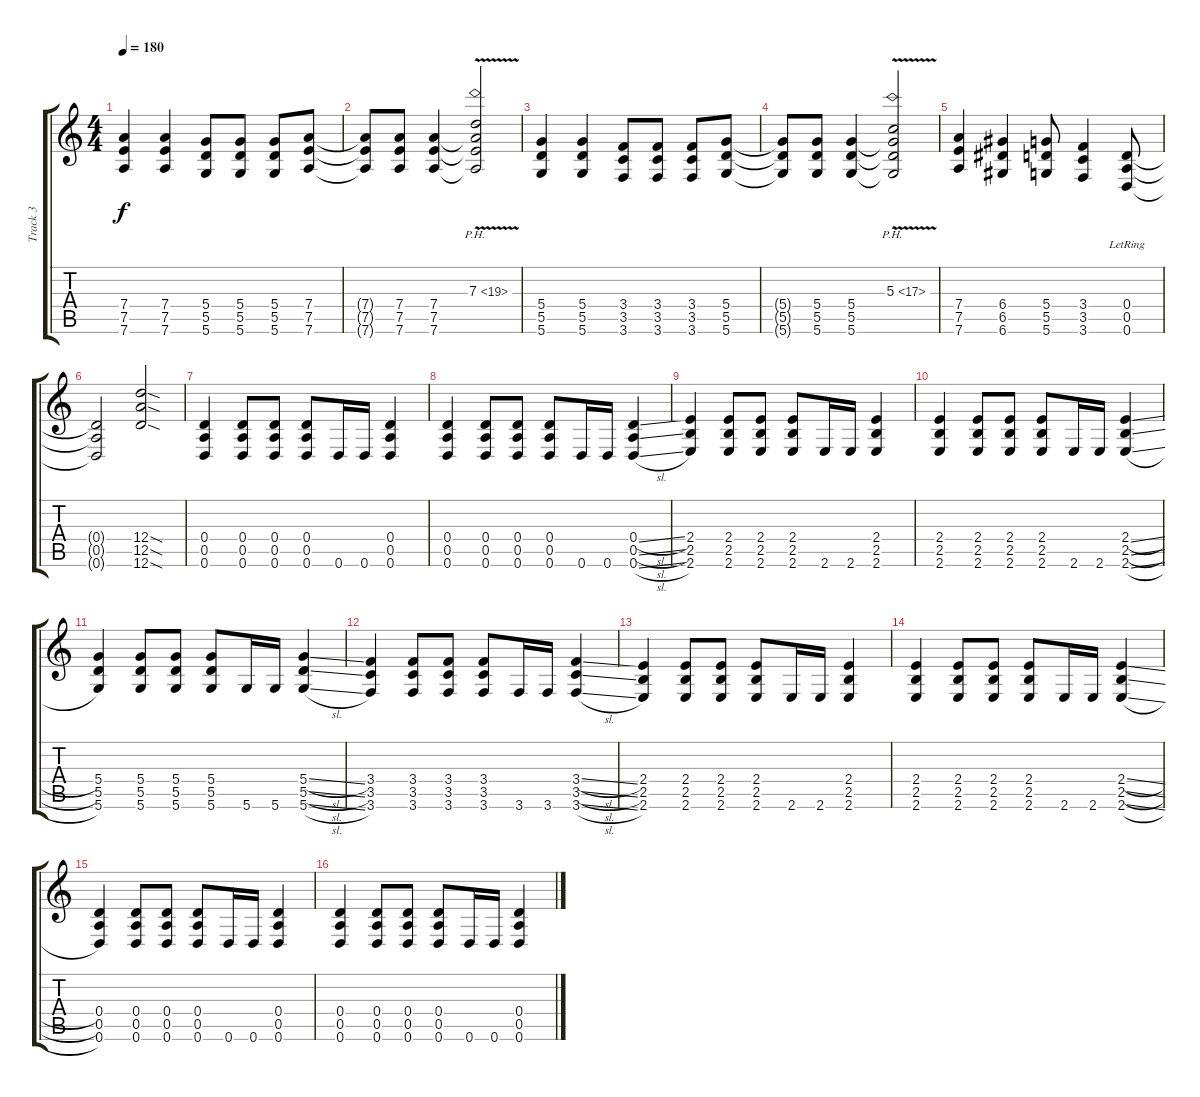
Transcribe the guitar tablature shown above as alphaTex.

\track ("Track 3" "Track 3") {instrument overdrivenguitar}
\staff {score tabs}
\tuning (E4 B3 G3 D3 A2 D2) {hide}
\ts (4 4)
\tempo 180
\clef g2
\ks c
(7.4 7.5 7.6).4{dy f} (7.4 7.5 7.6).4 (5.4 5.5 5.6).8 (5.4 5.5 5.6).8 (5.4 5.5 5.6).8 (7.4 7.5 7.6).8 |
(7.4{t} 7.5{t} 7.6{t}).8 (7.4 7.5 7.6).8 (7.4 7.5 7.6).4 (7.3{ph 12 v} 7.4{t} 7.5{t} 7.6{t}).2 |
(5.4 5.5 5.6).4 (5.4 5.5 5.6).4 (3.4 3.5 3.6).8 (3.4 3.5 3.6).8 (3.4 3.5 3.6).8 (5.4 5.5 5.6).8 |
(5.4{t} 5.5{t} 5.6{t}).8 (5.4 5.5 5.6).8 (5.4 5.5 5.6).4 (5.3{ph 12 v} 5.4{t} 5.5{t} 5.6{t}).2 |
(7.4 7.5 7.6).4 (6.4 6.5 6.6).4 (5.4 5.5 5.6).8 (3.4 3.5 3.6).4 (0.4{lr} 0.5{lr} 0.6{lr}).8 |
(0.4{t} 0.5{t} 0.6{t}).2 (12.4{sod} 12.5{sod} 12.6{sod}).2 |
(0.4 0.5 0.6).4 (0.4 0.5 0.6).8 (0.4 0.5 0.6).8 (0.4 0.5 0.6).8 0.6.16 0.6.16 (0.4 0.5 0.6).4 |
(0.4 0.5 0.6).4 (0.4 0.5 0.6).8 (0.4 0.5 0.6).8 (0.4 0.5 0.6).8 0.6.16 0.6.16 (0.4{sl} 0.5{sl} 0.6{sl}).4 |
(2.4 2.5 2.6).4 (2.4 2.5 2.6).8 (2.4 2.5 2.6).8 (2.4 2.5 2.6).8 2.6.16 2.6.16 (2.4 2.5 2.6).4 |
(2.4 2.5 2.6).4 (2.4 2.5 2.6).8 (2.4 2.5 2.6).8 (2.4 2.5 2.6).8 2.6.16 2.6.16 (2.4{sl} 2.5{sl} 2.6{sl}).4 |
(5.4 5.5 5.6).4 (5.4 5.5 5.6).8 (5.4 5.5 5.6).8 (5.4 5.5 5.6).8 5.6.16 5.6.16 (5.4{sl} 5.5{sl} 5.6{sl}).4 |
(3.4 3.5 3.6).4 (3.4 3.5 3.6).8 (3.4 3.5 3.6).8 (3.4 3.5 3.6).8 3.6.16 3.6.16 (3.4{sl} 3.5{sl} 3.6{sl}).4 |
(2.4 2.5 2.6).4 (2.4 2.5 2.6).8 (2.4 2.5 2.6).8 (2.4 2.5 2.6).8 2.6.16 2.6.16 (2.4 2.5 2.6).4 |
(2.4 2.5 2.6).4 (2.4 2.5 2.6).8 (2.4 2.5 2.6).8 (2.4 2.5 2.6).8 2.6.16 2.6.16 (2.4{sl} 2.5{sl} 2.6{sl}).4 |
(0.4 0.5 0.6).4 (0.4 0.5 0.6).8 (0.4 0.5 0.6).8 (0.4 0.5 0.6).8 0.6.16 0.6.16 (0.4 0.5 0.6).4 |
(0.4 0.5 0.6).4 (0.4 0.5 0.6).8 (0.4 0.5 0.6).8 (0.4 0.5 0.6).8 0.6.16 0.6.16 (0.4{sl} 0.5{sl} 0.6{sl}).4
